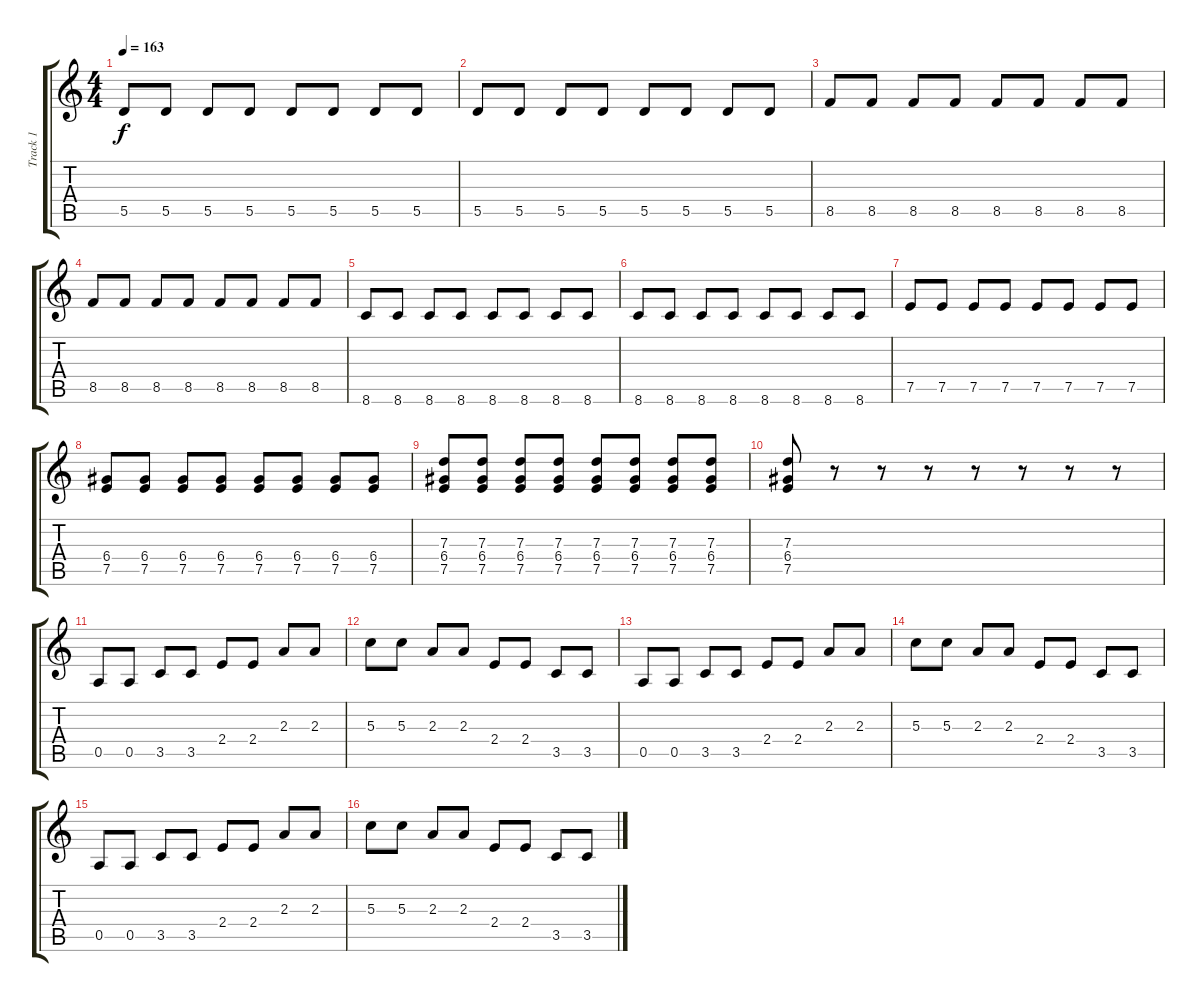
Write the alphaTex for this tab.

\track ("Track 1" "Track 1") {instrument overdrivenguitar}
\staff {score tabs}
\tuning (E4 B3 G3 D3 A2 E2) {hide}
\ts (4 4)
\tempo 163
\clef g2
\ks c
5.5.8{dy f} 5.5.8 5.5.8 5.5.8 5.5.8 5.5.8 5.5.8 5.5.8 |
5.5.8 5.5.8 5.5.8 5.5.8 5.5.8 5.5.8 5.5.8 5.5.8 |
8.5.8 8.5.8 8.5.8 8.5.8 8.5.8 8.5.8 8.5.8 8.5.8 |
8.5.8 8.5.8 8.5.8 8.5.8 8.5.8 8.5.8 8.5.8 8.5.8 |
8.6.8 8.6.8 8.6.8 8.6.8 8.6.8 8.6.8 8.6.8 8.6.8 |
8.6.8 8.6.8 8.6.8 8.6.8 8.6.8 8.6.8 8.6.8 8.6.8 |
7.5.8 7.5.8 7.5.8 7.5.8 7.5.8 7.5.8 7.5.8 7.5.8 |
(6.4 7.5).8 (6.4 7.5).8 (6.4 7.5).8 (6.4 7.5).8 (6.4 7.5).8 (6.4 7.5).8 (6.4 7.5).8 (6.4 7.5).8 |
(7.3 6.4 7.5).8 (7.3 6.4 7.5).8 (7.3 6.4 7.5).8 (7.3 6.4 7.5).8 (7.3 6.4 7.5).8 (7.3 6.4 7.5).8 (7.3 6.4 7.5).8 (7.3 6.4 7.5).8 |
(7.3 6.4 7.5).8 r.8 r.8 r.8 r.8 r.8 r.8 r.8 |
0.5.8 0.5.8 3.5.8 3.5.8 2.4.8 2.4.8 2.3.8 2.3.8 |
5.3.8 5.3.8 2.3.8 2.3.8 2.4.8 2.4.8 3.5.8 3.5.8 |
0.5.8 0.5.8 3.5.8 3.5.8 2.4.8 2.4.8 2.3.8 2.3.8 |
5.3.8 5.3.8 2.3.8 2.3.8 2.4.8 2.4.8 3.5.8 3.5.8 |
0.5.8 0.5.8 3.5.8 3.5.8 2.4.8 2.4.8 2.3.8 2.3.8 |
5.3.8 5.3.8 2.3.8 2.3.8 2.4.8 2.4.8 3.5.8 3.5.8
